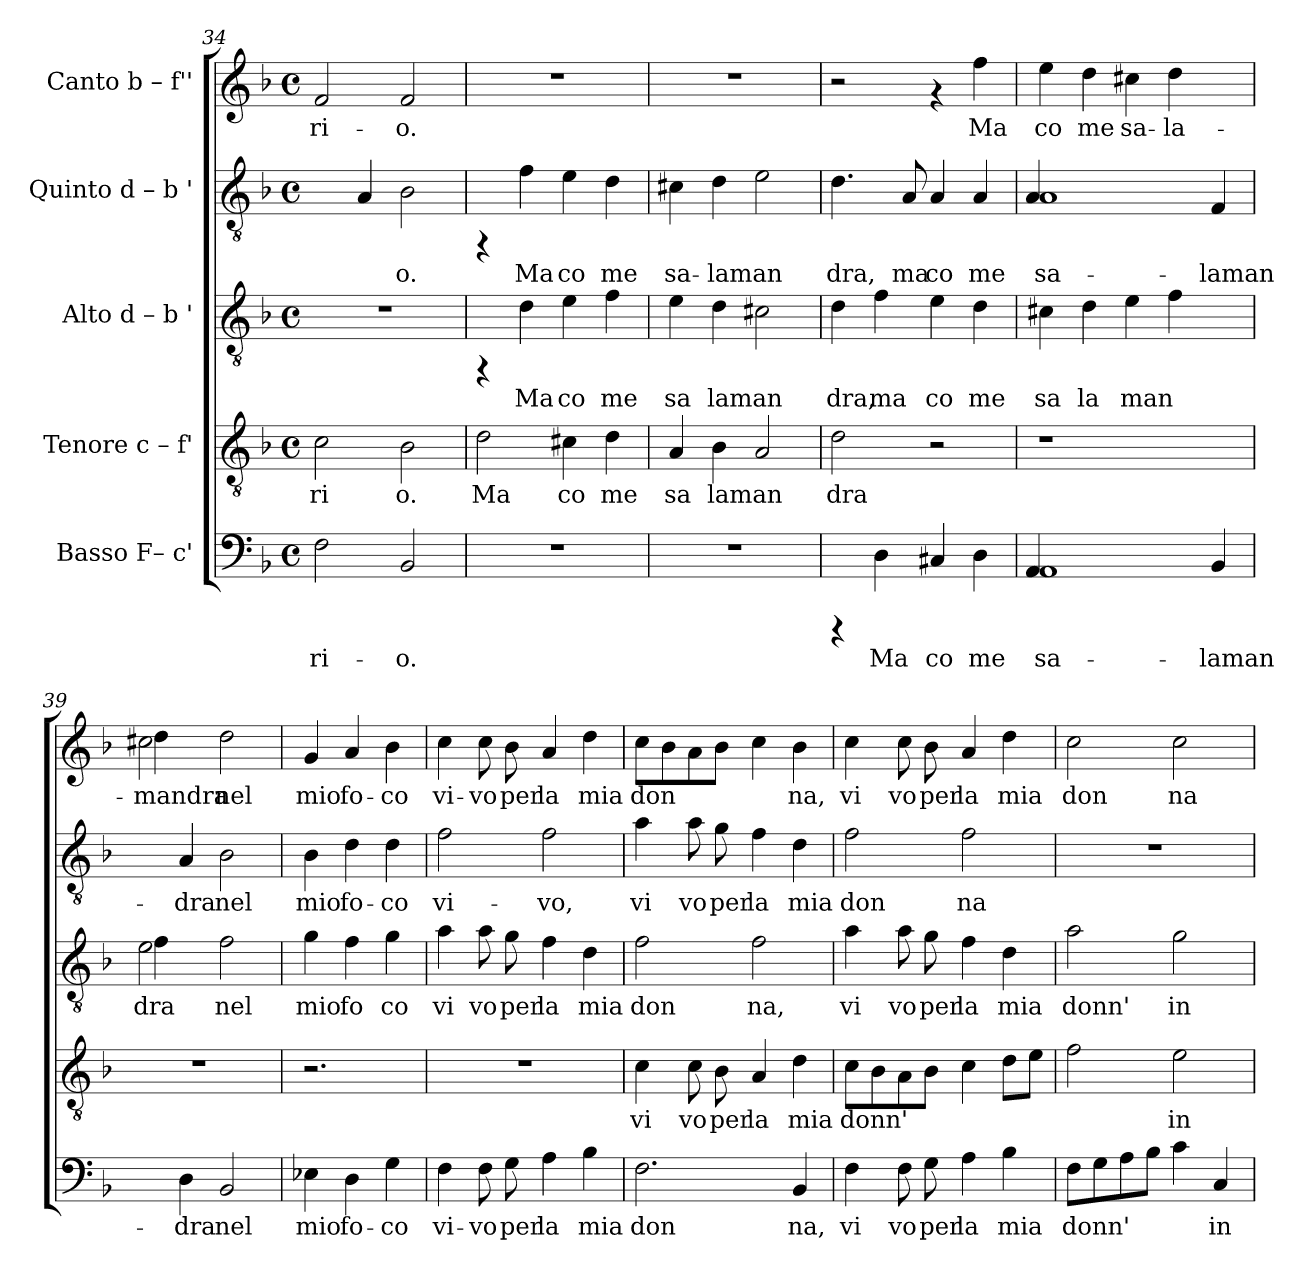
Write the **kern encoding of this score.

**kern	**text	**kern	**text	**kern	**text	**kern	**text	**kern	**text
*part5	*part5	*part4	*part4	*part3	*part3	*part2	*part2	*part1	*part1
*staff5	*staff5	*staff4	*staff4	*staff3	*staff3	*staff2	*staff2	*staff1	*staff1
*I"Basso  F– c'	*	*I"Tenore  c – f'	*	*I"Alto  d – b '	*	*I"Quinto  d – b '	*	*I"Canto  b – f''	*
!!LO:PB:g=z
*clefF4	*	*clefGv2	*	*clefGv2	*	*clefGv2	*	*clefG2	*
*k[b-]	*	*k[b-]	*	*k[b-]	*	*k[b-]	*	*k[b-]	*
*F:	*	*F:	*	*F:	*	*F:	*	*F:	*
*M4/4	*	*M4/4	*	*M4/4	*	*M4/4	*	*M4/4	*
*met(c)	*	*met(c)	*	*met(c)	*	*met(c)	*	*met(c)	*
=34	=34	=34	=34	=34	=34	=34	=34	=34	=34
!	!LO:LY:b:rj	!	!LO:LY:b:cj	!	!	!	!	!	!LO:LY:b:cj
2F\	ri-	2c\	ri	1r	.	4ryy	.	2f/	ri-
!	!	!	!	!	!	!	!LO:LY:b:cj	!	!
.	.	.	.	.	.	4A/	-	.	.
!	!LO:LY:b:rj	!	!LO:LY:b:cj	!	!	!	!LO:LY:b:cj	!	!LO:LY:b:cj
2BB-/	-o.	2B-\	o.	.	.	2B-\	-o.	2f/	-o.
=35	=35	=35	=35	=35	=35	=35	=35	=35	=35
!	!	!	!LO:LY:b:cj	!	!	!	!	!	!
1r	.	2d\	Ma	4rFF	.	4rFF	.	1r	.
!	!	!	!	!	!LO:LY:b:rj	!	!LO:LY:b:cj	!	!
.	.	.	.	4d\	Ma	4f\	Ma	.	.
!	!	!	!LO:LY:b:cj	!	!LO:LY:b:rj	!	!LO:LY:b:cj	!	!
.	.	4c#X\	co	4e\	co	4e\	co	.	.
!	!	!	!LO:LY:b:cj	!	!LO:LY:b:rj	!	!LO:LY:b:cj	!	!
.	.	4d\	me	4f\	me	4d\	me	.	.
=36	=36	=36	=36	=36	=36	=36	=36	=36	=36
!	!	!	!LO:LY:b:cj	!	!LO:LY:b:rj	!	!LO:LY:b:cj	!	!
1r	.	4A/	sa	4e\	sa	4c#X\	sa-	1r	.
!	!	!	!LO:LY:b:cj	!	!LO:LY:b:rj	!	!LO:LY:b:cj	!	!
.	.	4B-\	laman	4d\	laman	4d\	-laman-	.	.
!	!	!	!LO:LY:b:cj	!	!LO:LY:b:rj	!	!LO:LY:b:cj	!	!
.	.	2A/	.	2c#X\	.	2e\	--	.	.
=37	=37	=37	=37	=37	=37	=37	=37	=37	=37
!	!	!	!LO:LY:b:cj	!	!LO:LY:b:rj	!	!LO:LY:b:cj	!	!
4rCCC	.	2d\	dra	4d\	dra,	4.d\	-dra,	2r	.
!	!LO:LY:b:rj	!	!	!	!LO:LY:b:rj	!	!	!	!
4D\	Ma	.	.	4f\	ma	.	.	.	.
!	!	!	!	!	!	!	!LO:LY:b:cj	!	!
.	.	.	.	.	.	8A/	ma	.	.
!	!LO:LY:b:rj	!	!	!	!LO:LY:b:rj	!	!LO:LY:b:cj	!	!
4C#X/	co	2r	.	4e\	co	4A/	co	4rf	.
!	!LO:LY:b:rj	!	!	!	!LO:LY:b:rj	!	!LO:LY:b:cj	!	!LO:LY:b:cj
4D\	me	.	.	4d\	me	4A/	me	4ff\	Ma
=38	=38	=38	=38	=38	=38	=38	=38	=38	=38
*^	*	*	*	*	*	*	*	*	*
!	!	!LO:LY:b:rj	!	!	!	!LO:LY:b:rj	!	!LO:LY:b:cj	!	!LO:LY:b:cj
*	*	*	*	*	*	*	*^	*	*	*
1AA	4AA/	sa-	1r	.	4c#X\	sa	1A	4A/	sa-	4ee\	co
!	!	!	!	!	!	!LO:LY:b:rj	!	!	!	!	!LO:LY:b:cj
.	1ryy	.	.	.	4d\	la	.	1ryy	.	4dd\	me
!	!	!	!	!	!	!LO:LY:b:rj	!	!	!	!	!LO:LY:b:cj
.	.	.	.	.	4e\	man	.	.	.	4cc#X\	sa-
!	!	!	!	!	!	!LO:LY:b:rj	!	!	!	!	!LO:LY:b:cj
.	.	.	.	.	4f\	.	.	.	.	4dd\	-la-
!	!	!LO:LY:b:rj	!	!	!	!	!	!	!LO:LY:b:cj	!	!
4BB-/	.	-laman-	4ryy	.	4ryy	.	4F/	.	-laman-	4ryy	.
*v	*v	*	*	*	*	*	*v	*v	*	*	*
=39	=39	=39	=39	=39	=39	=39	=39	=39	=39
*	*	*	*	*^	*	*	*	*	*
!	!	!	!	!	!	!LO:LY:b:rj	!	!	!	!LO:LY:b:cj
*	*	*	*	*	*	*	*	*	*^	*
4ryy	.	1r	.	2e\	4f\	dra	4ryy	.	2cc#X\	4dd\	-mandra
!	!LO:LY:b:rj	!	!	!	!	!	!	!LO:LY:b:cj	!	!	!
4D\	-dra	.	.	.	2.ryy	.	4A/	-dra	.	2.ryy	.
!	!LO:LY:b:rj	!	!	!	!	!LO:LY:b:rj	!	!LO:LY:b:cj	!	!	!LO:LY:b:cj
2BB-/	nel	.	.	2f\	.	nel	2B-\	nel	2dd\	.	nel
*	*	*	*	*v	*v	*	*	*	*v	*v	*
=40	=40	=40	=40	=40	=40	=40	=40	=40	=40
!	!LO:LY:b:rj	!	!	!	!LO:LY:b:rj	!	!LO:LY:b:cj	!	!LO:LY:b:cj
4E-X\	mio	2.r	.	4g\	mio	4B-\	mio	4g/	mio
!	!LO:LY:b:rj	!	!	!	!LO:LY:b:rj	!	!LO:LY:b:cj	!	!LO:LY:b:cj
4D\	fo-	.	.	4f\	fo	4d\	fo-	4a/	fo-
!	!LO:LY:b:rj	!	!	!	!LO:LY:b:rj	!	!LO:LY:b:cj	!	!LO:LY:b:cj
4G\	-co	.	.	4g\	co	4d\	-co	4b-\	-co
=41	=41	=41	=41	=41	=41	=41	=41	=41	=41
!	!LO:LY:b:rj	!	!	!	!LO:LY:b:rj	!	!LO:LY:b:cj	!	!LO:LY:b:cj
4F\	vi-	1r	.	4a\	vi	2f\	vi-	4cc\	vi-
!	!LO:LY:b:rj	!	!	!	!LO:LY:b:rj	!	!	!	!LO:LY:b:cj
8F\	-vo	.	.	8a\	vo	.	.	8cc\	-vo
!	!LO:LY:b:rj	!	!	!	!LO:LY:b:rj	!	!	!	!LO:LY:b:cj
8G\	per	.	.	8g\	per	.	.	8b-\	per
!	!LO:LY:b:rj	!	!	!	!LO:LY:b:rj	!	!LO:LY:b:cj	!	!LO:LY:b:cj
4A\	la	.	.	4f\	la	2f\	-vo,	4a/	la
!	!LO:LY:b:rj	!	!	!	!LO:LY:b:rj	!	!	!	!LO:LY:b:cj
4B-\	mia	.	.	4d\	mia	.	.	4dd\	mia
!!LO:PB:g=z
=42	=42	=42	=42	=42	=42	=42	=42	=42	=42
!	!LO:LY:b:rj	!	!LO:LY:b:cj	!	!LO:LY:b:rj	!	!LO:LY:b:cj	!	!LO:LY:b:cj
2.F\	don	4c\	vi	2f\	don	4a\	vi	8cc\L	don
!	!	!	!	!	!	!	!	!	!LO:LY:b:cj
.	.	.	.	.	.	.	.	8b-\	.
!	!	!	!LO:LY:b:cj	!	!	!	!LO:LY:b:cj	!	!LO:LY:b:cj
.	.	8c\	vo	.	.	8a\	vo	8a\	.
!	!	!	!LO:LY:b:cj	!	!	!	!LO:LY:b:cj	!	!LO:LY:b:cj
.	.	8B-\	per	.	.	8g\	per	8b-\J	.
!	!	!	!LO:LY:b:cj	!	!LO:LY:b:rj	!	!LO:LY:b:cj	!	!LO:LY:b:cj
.	.	4A/	la	2f\	na,	4f\	la	4cc\	.
!	!LO:LY:b:rj	!	!LO:LY:b:cj	!	!	!	!LO:LY:b:cj	!	!LO:LY:b:cj
4BB-/	na,	4d\	mia	.	.	4d\	mia	4b-\	na,
=43	=43	=43	=43	=43	=43	=43	=43	=43	=43
!	!LO:LY:b:rj	!	!LO:LY:b:cj	!	!LO:LY:b:rj	!	!LO:LY:b:cj	!	!LO:LY:b:cj
4F\	vi	8c\L	donn'	4a\	vi	2f\	don	4cc\	vi
!	!	!	!LO:LY:b:cj	!	!	!	!	!	!
.	.	8B-\	.	.	.	.	.	.	.
!	!LO:LY:b:rj	!	!LO:LY:b:cj	!	!LO:LY:b:rj	!	!	!	!LO:LY:b:cj
8F\	vo	8A\	.	8a\	vo	.	.	8cc\	vo
!	!LO:LY:b:rj	!	!LO:LY:b:cj	!	!LO:LY:b:rj	!	!	!	!LO:LY:b:cj
8G\	per	8B-\J	.	8g\	per	.	.	8b-\	per
!	!LO:LY:b:rj	!	!LO:LY:b:cj	!	!LO:LY:b:rj	!	!LO:LY:b:cj	!	!LO:LY:b:cj
4A\	la	4c\	.	4f\	la	2f\	na	4a/	la
!	!LO:LY:b:rj	!	!LO:LY:b:cj	!	!LO:LY:b:rj	!	!	!	!LO:LY:b:cj
4B-\	mia	8d\L	.	4d\	mia	.	.	4dd\	mia
!	!	!	!LO:LY:b:cj	!	!	!	!	!	!
.	.	8e\J	.	.	.	.	.	.	.
=44	=44	=44	=44	=44	=44	=44	=44	=44	=44
!	!LO:LY:b:rj	!	!LO:LY:b:cj	!	!LO:LY:b:rj	!	!	!	!LO:LY:b:cj
8F\L	donn'	2f\	.	2a\	donn'	1r	.	2cc\	don
!	!LO:LY:b:rj	!	!	!	!	!	!	!	!
8G\	.	.	.	.	.	.	.	.	.
!	!LO:LY:b:rj	!	!	!	!	!	!	!	!
8A\	.	.	.	.	.	.	.	.	.
!	!LO:LY:b:rj	!	!	!	!	!	!	!	!
8B-\J	.	.	.	.	.	.	.	.	.
!	!LO:LY:b:rj	!	!LO:LY:b:cj	!	!LO:LY:b:rj	!	!	!	!LO:LY:b:cj
4c\	.	2e\	in	2g\	in	.	.	2cc\	na
!	!LO:LY:b:rj	!	!	!	!	!	!	!	!
4C/	in	.	.	.	.	.	.	.	.
=	=	=	=	=	=	=	=	=	=
*-	*-	*-	*-	*-	*-	*-	*-	*-	*-
